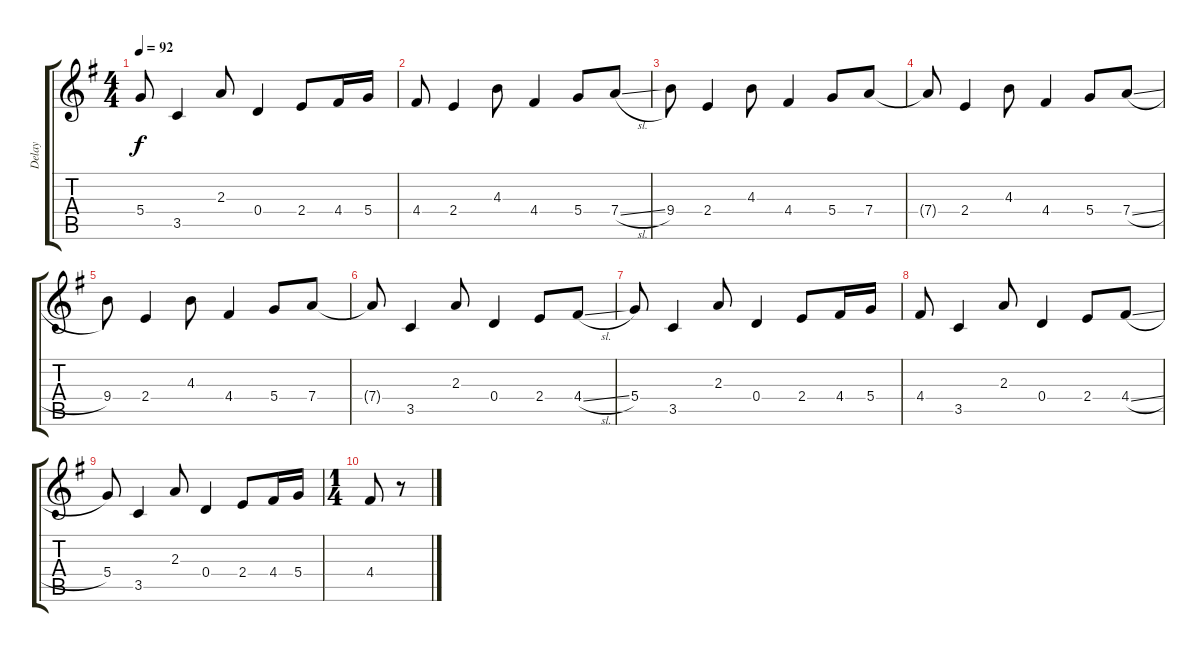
\track ("Delay" "Delay") {instrument electricguitarjazz}
\staff {score tabs}
\tuning (E4 B3 G3 D3 A2 E2) {hide}
\ts (4 4)
\tempo 92
\clef g2
\ks g
5.4.8{dy f} 3.5.4 2.3.8 0.4.4 2.4.8 4.4.16 5.4.16 |
4.4.8 2.4.4 4.3.8 4.4.4 5.4.8 7.4{sl}.8 |
9.4.8 2.4.4 4.3.8 4.4.4 5.4.8 7.4.8 |
7.4{t}.8 2.4.4 4.3.8 4.4.4 5.4.8 7.4{sl}.8 |
9.4.8 2.4.4 4.3.8 4.4.4 5.4.8 7.4.8 |
7.4{t}.8 3.5.4 2.3.8 0.4.4 2.4.8 4.4{sl}.8 |
5.4.8 3.5.4 2.3.8 0.4.4 2.4.8 4.4.16 5.4.16 |
4.4.8 3.5.4 2.3.8 0.4.4 2.4.8 4.4{sl}.8 |
5.4.8 3.5.4 2.3.8 0.4.4 2.4.8 4.4.16 5.4.16 |
\ts (1 4)
4.4.8 r.8
